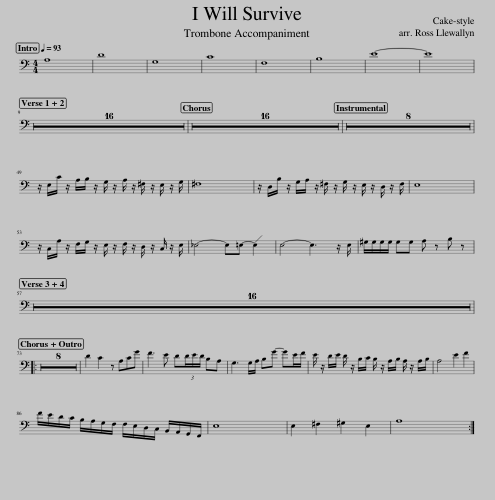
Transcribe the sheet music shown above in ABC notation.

X:1
L:1/8
Q:1/4=93
M:4/4
I:linebreak $
K:C
V:1 bass
V:1
 A,8 | D8 | G,8 | C8 | F,8 | %5
 B,8 | E8- | E8 |$ z8 | z8 | %10
 z8 | z8 | z8 | z8 | z8 | %15
 z8 | z8 | z8 | z8 | z8 | %20
 z8 | z8 | z8 | z8 | z8 | %25
 z8 | z8 | z8 | z8 | z8 | %30
 z8 | z8 | z8 | z8 | z8 | %35
 z8 | z8 | z8 | z8 | z8 | %40
 z8 | z8 | z8 | z8 | z8 | %45
 z8 | z8 | z8 |$ z/ E,/C/ z/ A,/B,/ z/ G,/ z/ A,/ z/ ^F,/ z/ E,/ z/ G,/ | ^F,8 | %50
 z/ D,/B,/ z/ G,/A,/ z/ ^F,/ z/ G,/ z/ E,/ z/ D,/ z/ F,/ | E,8 |$ z/ C,/A,/ z/ F,/G,/ z/ E,/ z/ F,/ z/ D,/ z/ C,/ z/ E,/ | _E,4- E,=E,- E,2 | E,4- E,3 z/ E,/ | %55
 ^G,/G,/G,/G,/ G,G, A, z B, z |$ z8 | z8 | z8 | z8 | %60
 z8 | z8 | z8 | z8 | z8 | %65
 z8 | z8 | z8 | z8 | z8 | %70
 z8 | z8 |:$ z8 | z8 | z8 | %75
 z8 | z8 | z8 | z8 | z8 | %80
 D2 C2 z A,CG | F3 E D(3D/E/D/ B,A, | G,3 G,/A,/ B,G- GE/F/ | E/ z/ D/E/ D/ z/ B,/C/ B,/ z/ A,/B,/ A,/ z/ A,/B,/ | A,4 E2 F2 |$ %85
 F/E/D/C/ B,/A,/G,/F,/ F,/E,/D,/C,/ B,,/A,,/G,,/F,,/ | E,8 | E,2 ^F,2 ^G,2 E,2 | A,8 :| %89
